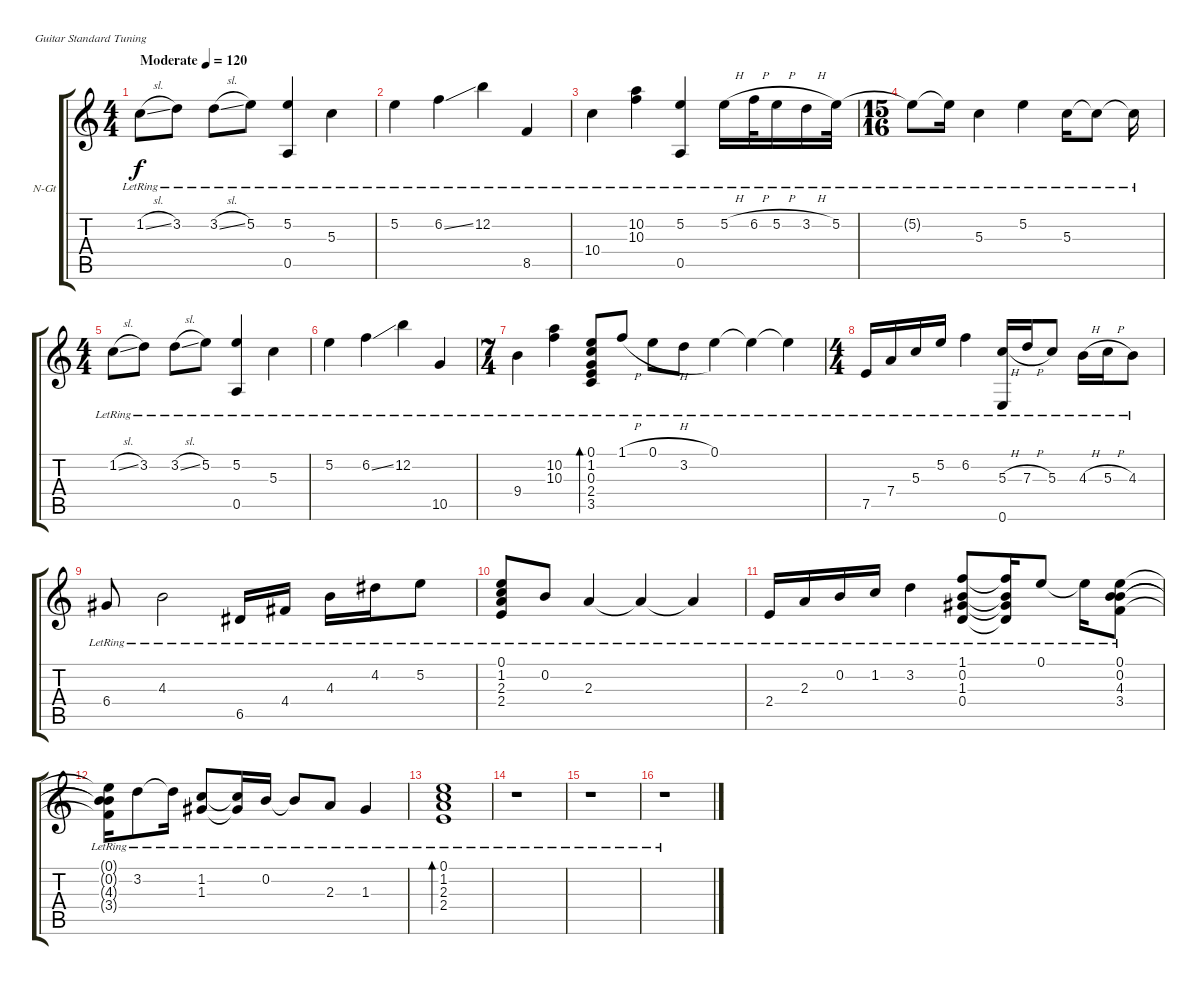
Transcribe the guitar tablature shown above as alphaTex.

\bracketExtendMode groupsimilarinstruments
\firstSystemTrackNameOrientation horizontal
\otherSystemsTrackNameOrientation horizontal
\track ("Pista 1" "N-Gt") {instrument acousticguitarnylon}
\staff {score tabs}
\tuning (E4 B3 G3 D3 A2 E2)
\ts (4 4)
\beaming (8 2 2 2 2)
\tempo (120 "Moderate")
\clef g2
\ks c
1.2{sl lr}.8{dy f instrument acousticguitarnylon} 3.2{lr}.8 3.2{sl lr}.8 5.2{lr}.8 (5.2{lr} 0.5{lr}).4 5.3{lr}.4 |
5.2{lr}.4 6.2{ss lr}.4 12.2{lr}.4 8.5{lr}.4 |
10.4{lr}.4 (10.2{lr} 10.3{lr}).4 (5.2{lr} 0.5{lr}).4 5.2{h lr}.16 6.2{h lr}.32 5.2{h lr}.16 3.2{h lr}.16 5.2{lr}.32 |
\ts (15 16)
\beaming (8 7)
5.2{lr t}.8 5.2{lr t}.16 5.3{lr}.4 5.2{lr}.4 5.3{lr}.16 5.3{lr t}.8 5.3{lr t}.16 |
\ts (4 4)
\beaming (8 2 2 2 2)
1.2{sl lr}.8 3.2{lr}.8 3.2{sl lr}.8 5.2{lr}.8 (5.2{lr} 0.5{lr}).4 5.3{lr}.4 |
5.2{lr}.4 6.2{ss lr}.4 12.2{lr}.4 10.5{lr}.4 |
\ts (7 4)
\beaming (8 6 4 4)
9.4{lr}.4 (10.2{lr} 10.3{lr}).4 (0.1{lr} 1.2{lr} 0.3{lr} 2.4{lr} 3.5{lr}).8{bd 480} 1.1{h lr}.8 0.1{h lr}.8 3.2{lr}.8 0.1{lr}.4 0.1{lr t}.4 0.1{lr t}.4 |
\ts (4 4)
\beaming (8 2 2 2 2)
7.5{lr}.16 7.4{lr}.16 5.3{lr}.16 5.2{lr}.16 6.2{lr}.4 (5.3{h lr} 0.6{lr}).16 7.3{h lr}.16 5.3{lr}.8 4.3{h lr}.16 5.3{h lr}.16 4.3{lr}.8 |
6.4{lr}.8 4.3{lr}.2 6.5{lr}.16 4.4{lr}.16 4.3{lr}.16 4.2{lr}.16 5.2{lr}.8 |
(0.1{lr} 1.2{lr} 2.3{lr} 2.4{lr}).8 0.2{lr}.8 2.3{lr}.4 2.3{lr t}.4 2.3{lr t}.4 |
2.4{lr}.16 2.3{lr}.16 0.2{lr}.16 1.2{lr}.16 3.2{lr}.4 (1.1{lr} 0.2{lr} 1.3{lr} 0.4{lr}).8 (1.1{lr t} 0.2{lr t} 1.3{lr t} 0.4{lr t}).16 0.1{lr}.8 0.1{lr t}.16 (0.1{lr} 0.2{lr} 4.3{lr} 3.4{lr}).8 |
(0.1{lr t} 0.2{lr t} 4.3{lr t} 3.4{lr t}).16 3.2{lr}.8 3.2{lr t}.16 (1.2{lr} 1.3{lr}).8 (1.2{lr t} 1.3{lr t}).16 0.2{lr}.16 0.2{lr t}.8 2.3{lr}.8 1.3{lr}.4 |
(0.1{lr} 1.2{lr} 2.3{lr} 2.4{lr}).1{bd 480} |
r.1 |
r.1 |
r.1
